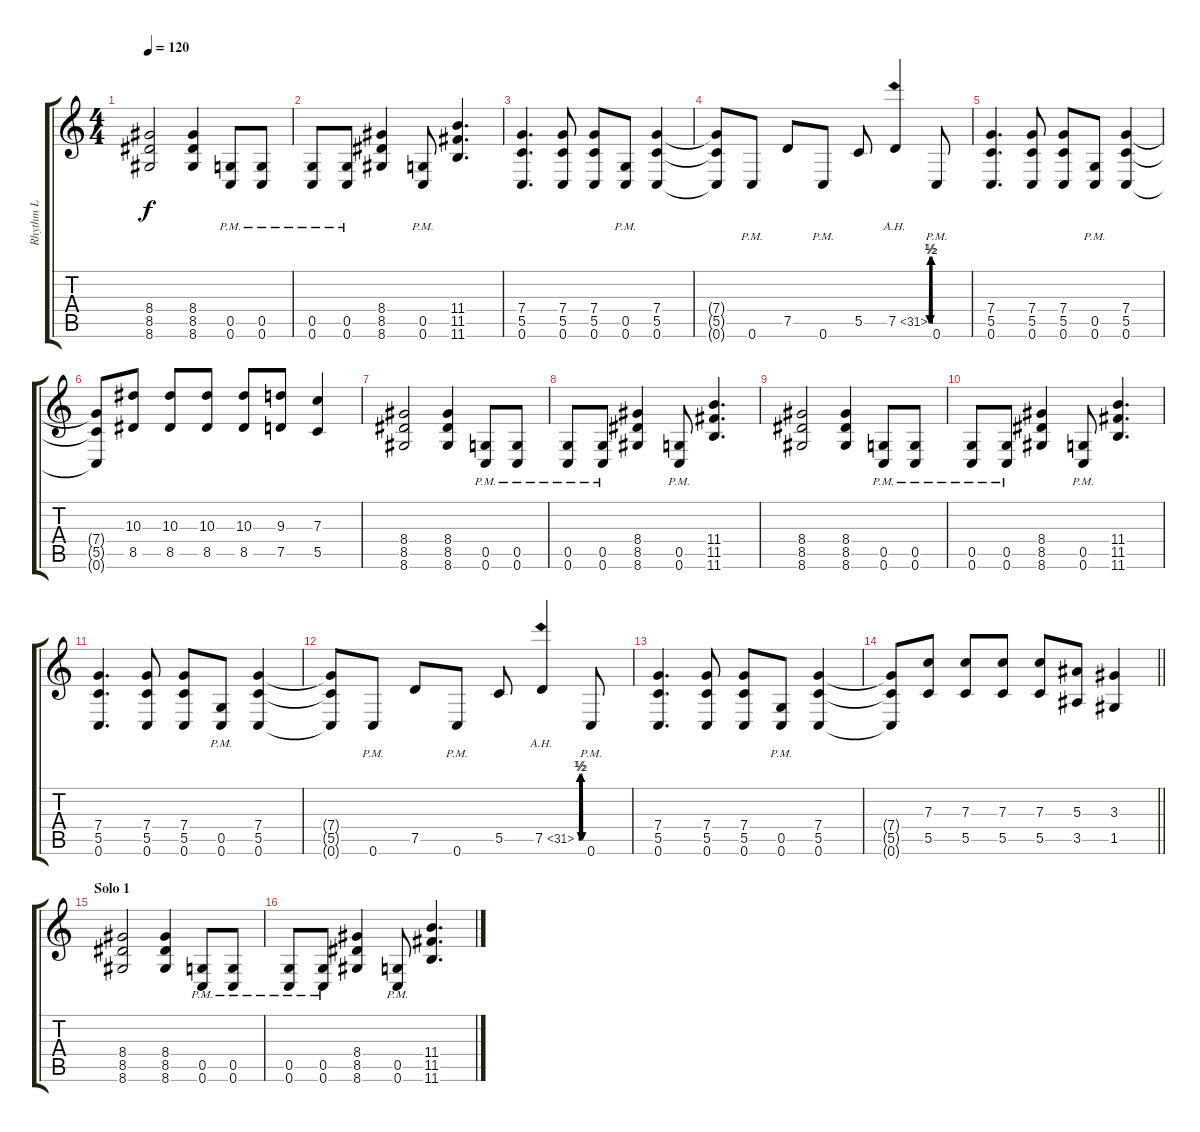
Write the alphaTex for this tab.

\track ("Rhythm L" "Rhythm L") {instrument distortionguitar}
\staff {score tabs}
\tuning (D4 A3 F3 C3 G2 C2) {hide}
\ts (4 4)
\tempo 120
\clef g2
\ks c
(8.4 8.5 8.6).2{dy f} (8.4 8.5 8.6).4 (0.5{pm} 0.6{pm}).8 (0.5{pm} 0.6{pm}).8 |
(0.5{pm} 0.6{pm}).8 (0.5{pm} 0.6{pm}).8 (8.4 8.5 8.6).4 (0.5{pm} 0.6{pm}).8 (11.4 11.5 11.6).4{d} |
(7.4 5.5 0.6).4{d} (7.4 5.5 0.6).8 (7.4 5.5 0.6).8 (0.5{pm} 0.6{pm}).8 (7.4 5.5 0.6).4 |
(7.4{t} 5.5{t} 0.6{t}).8 0.6{pm}.8 7.5.8 0.6{pm}.8 5.5.8 7.5{be (custom 0 0 10 2 24 0 34 2 50 0 60 0) ah 24}.4 0.6{pm}.8 |
(7.4 5.5 0.6).4{d} (7.4 5.5 0.6).8 (7.4 5.5 0.6).8 (0.5{pm} 0.6{pm}).8 (7.4 5.5 0.6).4 |
(7.4{t} 5.5{t} 0.6{t}).8 (10.3 8.5).8 (10.3 8.5).8 (10.3 8.5).8 (10.3 8.5).8 (9.3 7.5).8 (7.3 5.5).4 |
(8.4 8.5 8.6).2 (8.4 8.5 8.6).4 (0.5{pm} 0.6{pm}).8 (0.5{pm} 0.6{pm}).8 |
(0.5{pm} 0.6{pm}).8 (0.5{pm} 0.6{pm}).8 (8.4 8.5 8.6).4 (0.5{pm} 0.6{pm}).8 (11.4 11.5 11.6).4{d} |
(8.4 8.5 8.6).2 (8.4 8.5 8.6).4 (0.5{pm} 0.6{pm}).8 (0.5{pm} 0.6{pm}).8 |
(0.5{pm} 0.6{pm}).8 (0.5{pm} 0.6{pm}).8 (8.4 8.5 8.6).4 (0.5{pm} 0.6{pm}).8 (11.4 11.5 11.6).4{d} |
(7.4 5.5 0.6).4{d} (7.4 5.5 0.6).8 (7.4 5.5 0.6).8 (0.5{pm} 0.6{pm}).8 (7.4 5.5 0.6).4 |
(7.4{t} 5.5{t} 0.6{t}).8 0.6{pm}.8 7.5.8 0.6{pm}.8 5.5.8 7.5{be (custom 0 0 10 2 24 0 34 2 50 0 60 0) ah 24}.4 0.6{pm}.8 |
(7.4 5.5 0.6).4{d} (7.4 5.5 0.6).8 (7.4 5.5 0.6).8 (0.5{pm} 0.6{pm}).8 (7.4 5.5 0.6).4 |
\barLineRight lightlight
(7.4{t} 5.5{t} 0.6{t}).8 (7.3 5.5).8 (7.3 5.5).8 (7.3 5.5).8 (7.3 5.5).8 (5.3 3.5).8 (3.3 1.5).4 |
\section ("" "Solo 1")
(8.4 8.5 8.6).2 (8.4 8.5 8.6).4 (0.5{pm} 0.6{pm}).8 (0.5{pm} 0.6{pm}).8 |
(0.5{pm} 0.6{pm}).8 (0.5{pm} 0.6{pm}).8 (8.4 8.5 8.6).4 (0.5{pm} 0.6{pm}).8 (11.4 11.5 11.6).4{d}
